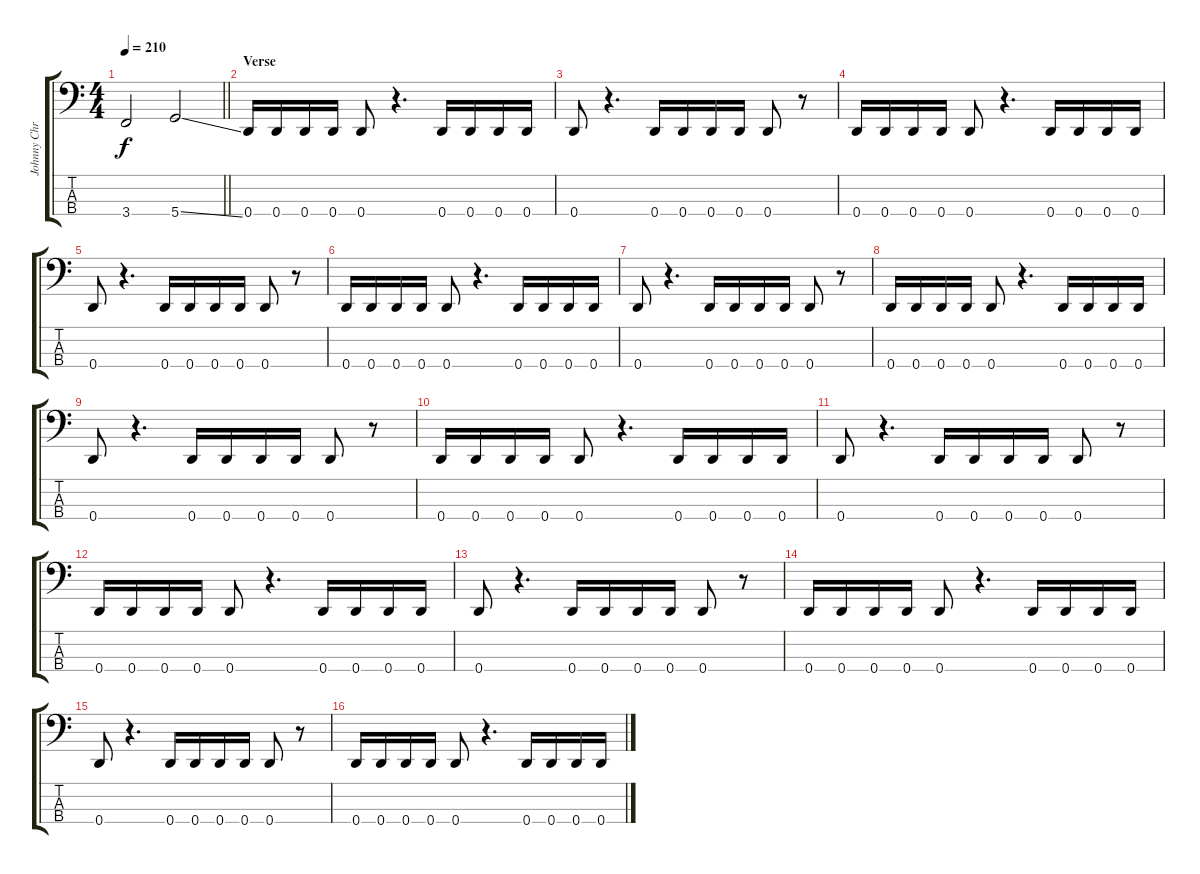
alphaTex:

\track ("Johnny Christ" "Johnny Chr") {instrument electricbassfinger}
\staff {score tabs}
\tuning (G2 D2 A1 D1) {hide}
\ts (4 4)
\tempo 210
\clef f4
\barLineRight lightlight
\ks c
3.4.2{dy f} 5.4{ss}.2 |
\section ("" "Verse")
0.4.16 0.4.16 0.4.16 0.4.16 0.4.8 r.4{d} 0.4.16 0.4.16 0.4.16 0.4.16 |
0.4.8 r.4{d} 0.4.16 0.4.16 0.4.16 0.4.16 0.4.8 r.8 |
0.4.16 0.4.16 0.4.16 0.4.16 0.4.8 r.4{d} 0.4.16 0.4.16 0.4.16 0.4.16 |
0.4.8 r.4{d} 0.4.16 0.4.16 0.4.16 0.4.16 0.4.8 r.8 |
0.4.16 0.4.16 0.4.16 0.4.16 0.4.8 r.4{d} 0.4.16 0.4.16 0.4.16 0.4.16 |
0.4.8 r.4{d} 0.4.16 0.4.16 0.4.16 0.4.16 0.4.8 r.8 |
0.4.16 0.4.16 0.4.16 0.4.16 0.4.8 r.4{d} 0.4.16 0.4.16 0.4.16 0.4.16 |
0.4.8 r.4{d} 0.4.16 0.4.16 0.4.16 0.4.16 0.4.8 r.8 |
0.4.16 0.4.16 0.4.16 0.4.16 0.4.8 r.4{d} 0.4.16 0.4.16 0.4.16 0.4.16 |
0.4.8 r.4{d} 0.4.16 0.4.16 0.4.16 0.4.16 0.4.8 r.8 |
0.4.16 0.4.16 0.4.16 0.4.16 0.4.8 r.4{d} 0.4.16 0.4.16 0.4.16 0.4.16 |
0.4.8 r.4{d} 0.4.16 0.4.16 0.4.16 0.4.16 0.4.8 r.8 |
0.4.16 0.4.16 0.4.16 0.4.16 0.4.8 r.4{d} 0.4.16 0.4.16 0.4.16 0.4.16 |
0.4.8 r.4{d} 0.4.16 0.4.16 0.4.16 0.4.16 0.4.8 r.8 |
0.4.16 0.4.16 0.4.16 0.4.16 0.4.8 r.4{d} 0.4.16 0.4.16 0.4.16 0.4.16
